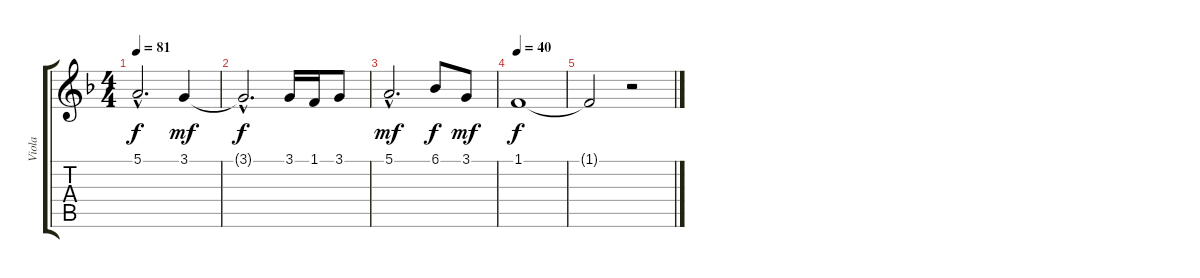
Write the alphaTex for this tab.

\track ("Viola" "Viola") {instrument viola}
\staff {score tabs}
\tuning (E4 B3 G3 D3 A2 E2) {hide}
\ts (4 4)
\tempo 81
\clef g2
\ks f
5.1{hac}.2{d dy f} 3.1.4{dy mf} |
3.1{hac t}.2{d dy f} 3.1.16 1.1.16 3.1.8 |
5.1{hac}.2{d dy mf} 6.1.8{dy f} 3.1.8{dy mf} |
\tempo 40
1.1.1{dy f} |
1.1{t}.2 r.2
